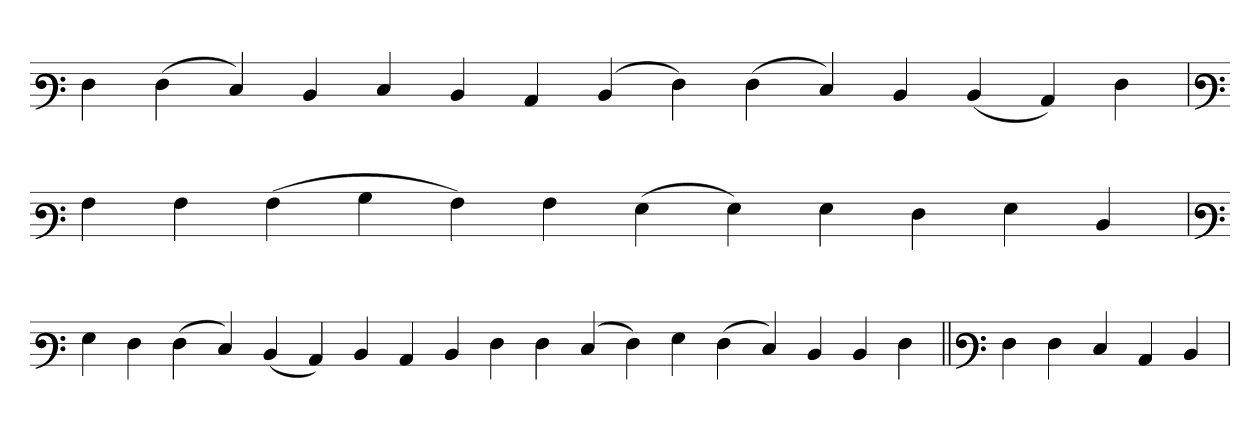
**kern
*part1
*staff1
*clefF3
=
4F
(4F
4E)
4D
4E
4D
4C
(4D
4F)
(4F
4E)
4D
(4D
4C)
4F
='
*clefF3
4A
4A
(4A
4B
4A)
4A
(4G
4G)
4G
4F
4G
4D
='
*clefF3
4G
4F
(4F
4E)
(4D
4C)
4D
4C
4D
4F
4F
(4E
4F)
4G
(4F
4E)
4D
4D
4F
=||
*clefF3
4F
4F
4E
4C
4D
=
*-
